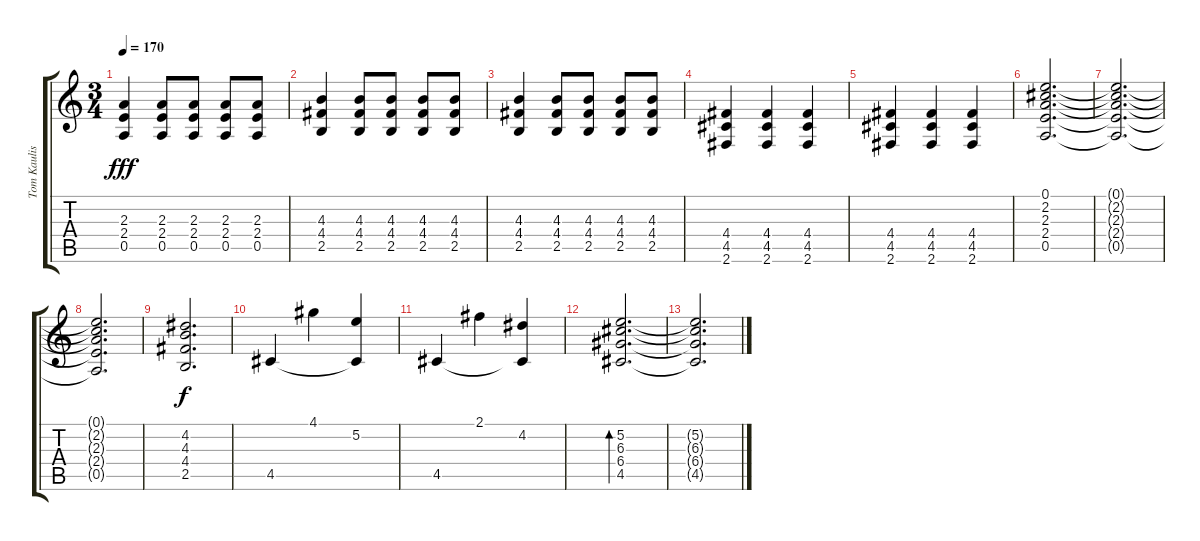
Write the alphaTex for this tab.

\track ("Tom Kaulist [ guitare ]" "Tom Kaulis") {instrument electricguitarmuted}
\staff {score tabs}
\tuning (E4 B3 G3 D3 A2 E2) {hide}
\ts (3 4)
\tempo 170
\clef g2
\ks c
(2.3 2.4 0.5).4{dy fff} (2.3 2.4 0.5).8 (2.3 2.4 0.5).8 (2.3 2.4 0.5).8 (2.3 2.4 0.5).8 |
(4.3 4.4 2.5).4 (4.3 4.4 2.5).8 (4.3 4.4 2.5).8 (4.3 4.4 2.5).8 (4.3 4.4 2.5).8 |
(4.3 4.4 2.5).4 (4.3 4.4 2.5).8 (4.3 4.4 2.5).8 (4.3 4.4 2.5).8 (4.3 4.4 2.5).8 |
(4.4 4.5 2.6).4 (4.4 4.5 2.6).4 (4.4 4.5 2.6).4 |
(4.4 4.5 2.6).4 (4.4 4.5 2.6).4 (4.4 4.5 2.6).4 |
(0.1 2.2 2.3 2.4 0.5).2{d} |
(0.1{t} 2.2{t} 2.3{t} 2.4{t} 0.5{t}).2{d} |
(0.1{t} 2.2{t} 2.3{t} 2.4{t} 0.5{t}).2{d} |
(4.2 4.3 4.4 2.5).2{d dy f} |
4.5.4 4.1.4 (5.2 4.5{t}).4 |
4.5.4 2.1.4 (4.2 4.5{t}).4 |
(5.2 6.3 6.4 4.5).2{d bd 60} |
(5.2{t} 6.3{t} 6.4{t} 4.5{t}).2{d}
